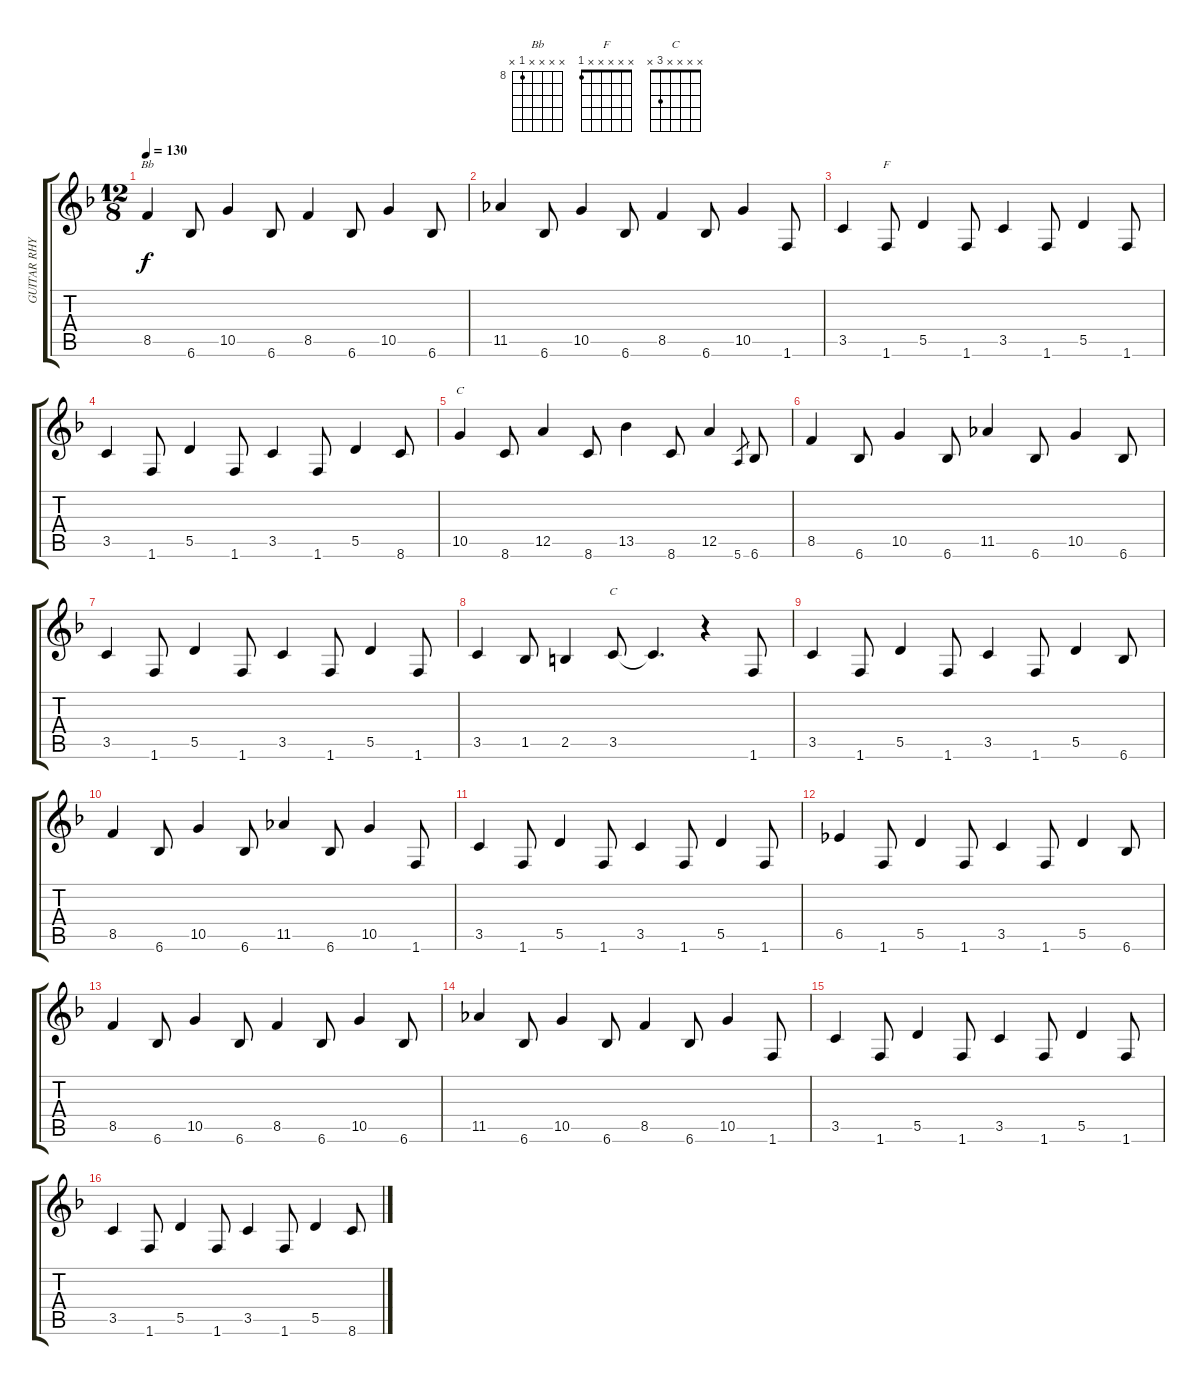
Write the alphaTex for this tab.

\track ("GUITAR RHY" "GUITAR RHY") {instrument acousticguitarsteel}
\staff {score tabs}
\tuning (E4 B3 G3 D3 A2 E2) {hide}
\chord ("Bb" x x x x 8 x) {firstfret 8}
\chord ("F" x x x x x 1)
\chord ("C" x x x x 10 x) {firstfret 10}
\chord ("C" x x x x 3 x)
\ts (12 8)
\tempo 130
\clef g2
\ks f
8.5.4{ch "Bb" dy f} 6.6.8 10.5.4 6.6.8 8.5.4 6.6.8 10.5.4 6.6.8 |
11.5.4 6.6.8 10.5.4 6.6.8 8.5.4 6.6.8 10.5.4 1.6.8 |
3.5.4 1.6.8{ch "F"} 5.5.4 1.6.8 3.5.4 1.6.8 5.5.4 1.6.8 |
3.5.4 1.6.8 5.5.4 1.6.8 3.5.4 1.6.8 5.5.4 8.6.8 |
10.5.4{ch "C"} 8.6.8 12.5.4 8.6.8 13.5.4 8.6.8 12.5.4 5.6.8{gr} 6.6.8 |
8.5.4 6.6.8 10.5.4 6.6.8 11.5.4 6.6.8 10.5.4 6.6.8 |
3.5.4 1.6.8 5.5.4 1.6.8 3.5.4 1.6.8 5.5.4 1.6.8 |
3.5.4 1.5.8 2.5.4 3.5.8{ch "C"} 3.5{t}.4{d} r.4 1.6.8 |
3.5.4 1.6.8 5.5.4 1.6.8 3.5.4 1.6.8 5.5.4 6.6.8 |
8.5.4 6.6.8 10.5.4 6.6.8 11.5.4 6.6.8 10.5.4 1.6.8 |
3.5.4 1.6.8 5.5.4 1.6.8 3.5.4 1.6.8 5.5.4 1.6.8 |
6.5.4 1.6.8 5.5.4 1.6.8 3.5.4 1.6.8 5.5.4 6.6.8 |
8.5.4 6.6.8 10.5.4 6.6.8 8.5.4 6.6.8 10.5.4 6.6.8 |
11.5.4 6.6.8 10.5.4 6.6.8 8.5.4 6.6.8 10.5.4 1.6.8 |
3.5.4 1.6.8 5.5.4 1.6.8 3.5.4 1.6.8 5.5.4 1.6.8 |
3.5.4 1.6.8 5.5.4 1.6.8 3.5.4 1.6.8 5.5.4 8.6.8
